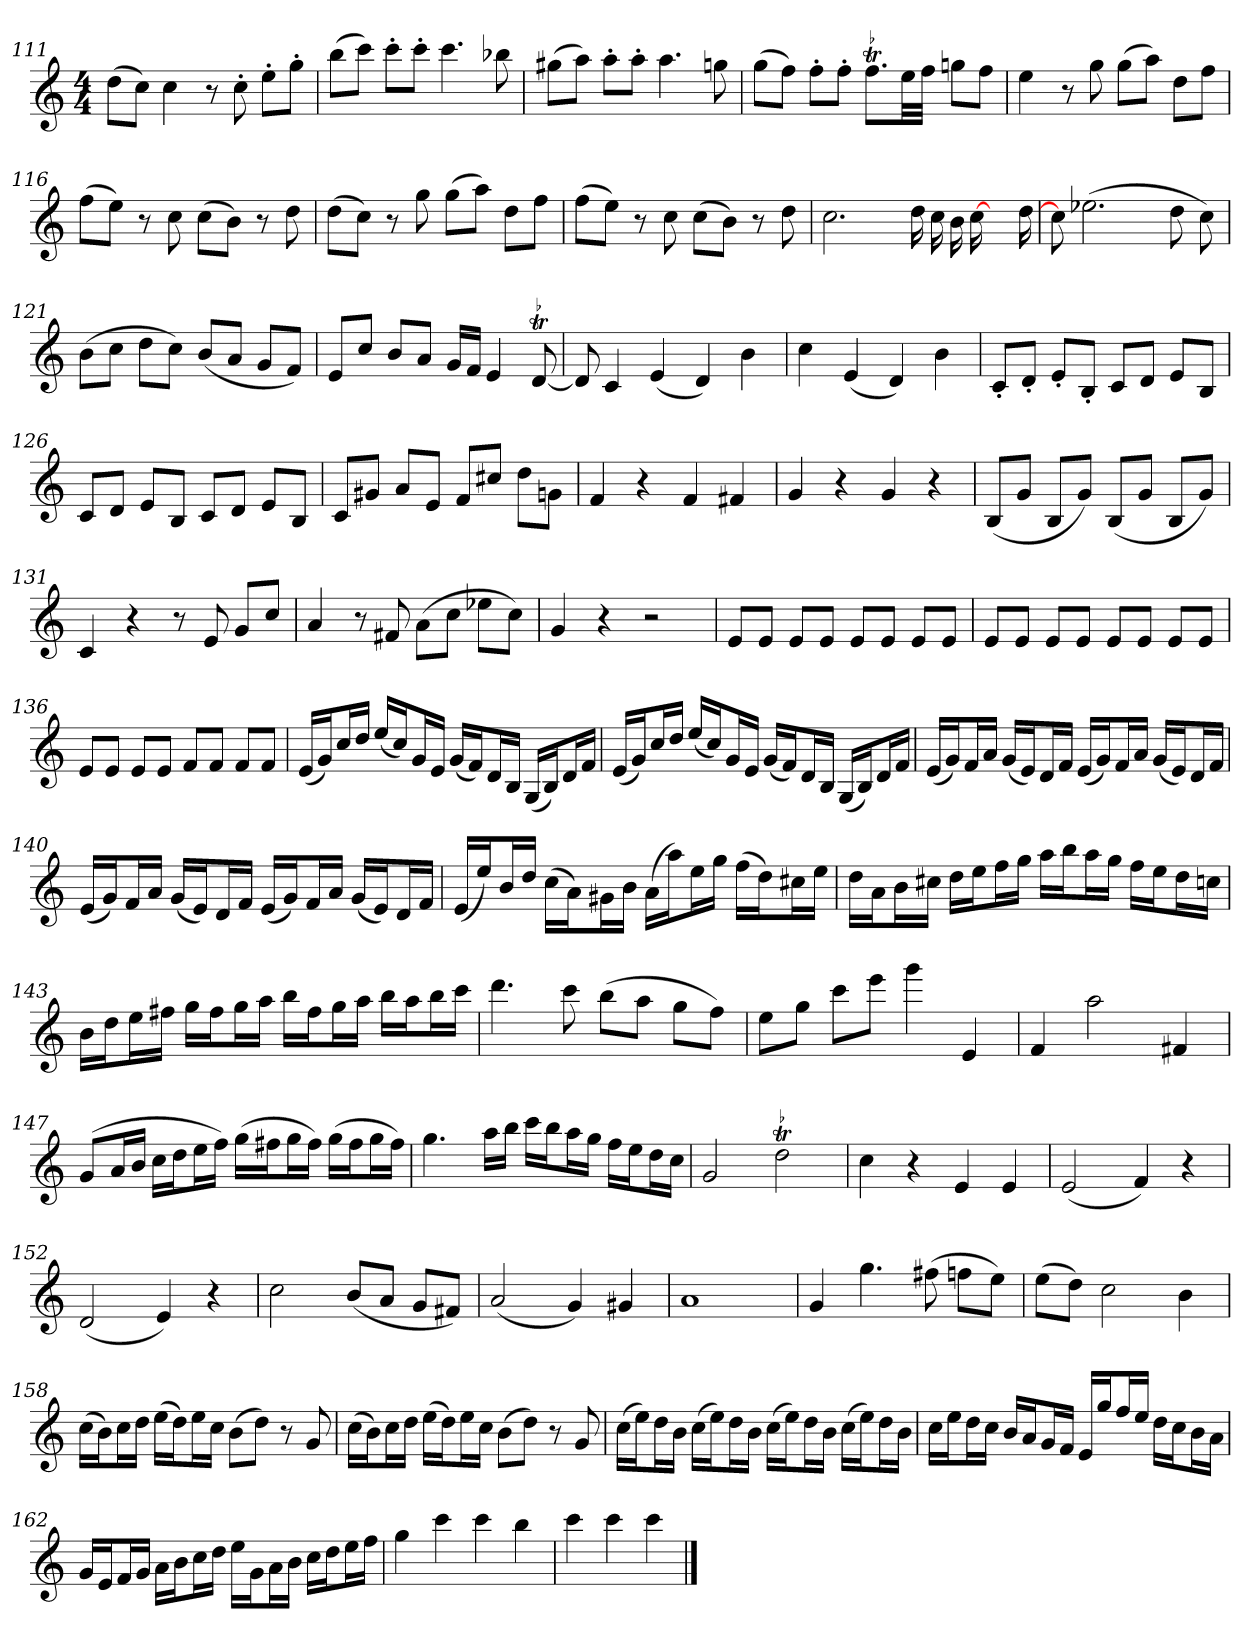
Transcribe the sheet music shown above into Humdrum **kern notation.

**kern
*part1
*staff1
*clefG2
*k[]
*C:
*M4/4
=111
(8dd\L
8cc\J)
4cc
8r
8cc'
8ee'\L
8gg'\J
=112
(8bb\L
8ccc\J)
8ccc'\L
8ccc'\J
4.ccc
8bb-X
=113
(8gg#X\L
8aa\J)
8aa'\L
8aa'\J
4.aa
8ggn
=114
(8gg\L
8ff\J)
8ff'\L
8ff'\J
!LO:TR:acc=-
8.fft\L
32ee\LL
32ff\JJJ
8ggn\L
8ff\J
=115
4ee
8r
8gg
(8gg\L
8aa\J)
8dd\L
8ff\J
=116
(8ff\L
8ee\J)
8r
8cc
(8cc\L
8b\J)
8r
8dd
=117
(8dd\L
8cc\J)
8r
8gg
(8gg\L
8aa\J)
8dd\L
8ff\J
=118
(8ff\L
8ee\J)
8r
8cc
(8cc\L
8b\J)
8r
8dd
=119
2.cc
16dd
16cc
16b
[16cc
8ryy
16dd
=120
8cc]
(2.ee-X
8dd
8cc)
=121
(8b\L
8cc\J
8dd\L
8cc\J)
(8b/L
8a/J
8g/L
8f/J)
=122
8e/L
8cc/J
8b/L
8a/J
16g/LL
16f/JJ
4e
!LO:TR:acc=-
[8dt
=123
8d]
4c
(4e
4d)
4b
=124
4cc
(4e
4d)
4b
=125
8c'/L
8d'/J
8e'/L
8B'/J
8c/L
8d/J
8e/L
8B/J
=126
8c/L
8d/J
8e/L
8B/J
8c/L
8d/J
8e/L
8B/J
=127
8c/L
8g#X/J
8a/L
8e/J
8f/L
8cc#X/J
8dd\L
8gn\J
=128
4f
4r
4f
4f#X
=129
4g
4r
4g
4r
=130
(8B/L
8g/J
8B/L
8g/J)
(8B/L
8g/J
8B/L
8g/J)
=131
4c
4r
8r
8e
8g/L
8cc/J
=132
4a
8r
8f#X
(8a\L
8cc\J
8ee-X\L
8cc\J)
=133
4g
4r
2r
=134
8e/L
8e/J
8e/L
8e/J
8e/L
8e/J
8e/L
8e/J
=135
8e/L
8e/J
8e/L
8e/J
8e/L
8e/J
8e/L
8e/J
=136
8e/L
8e/J
8e/L
8e/J
8f/L
8f/J
8f/L
8f/J
=137
(16e/LL
16g/J)
16cc/L
16dd/JJ
(16ee/LL
16cc/J)
16g/L
16e/JJ
(16g/LL
16f/J)
16d/L
16B/JJ
(16G/LL
16B/J)
16d/L
16f/JJ
=138
(16e/LL
16g/J)
16cc/L
16dd/JJ
(16ee/LL
16cc/J)
16g/L
16e/JJ
(16g/LL
16f/J)
16d/L
16B/JJ
(16G/LL
16B/J)
16d/L
16f/JJ
=139
(16e/LL
16g/J)
16f/L
16a/JJ
(16g/LL
16e/J)
16d/L
16f/JJ
(16e/LL
16g/J)
16f/L
16a/JJ
(16g/LL
16e/J)
16d/L
16f/JJ
=140
(16e/LL
16g/J)
16f/L
16a/JJ
(16g/LL
16e/J)
16d/L
16f/JJ
(16e/LL
16g/J)
16f/L
16a/JJ
(16g/LL
16e/J)
16d/L
16f/JJ
=141
(16e/LL
16ee/J)
16b/L
16dd/JJ
(16cc\LL
16a\J)
16g#X\L
16b\JJ
(16a\LL
16aa\J)
16ee\L
16gg\JJ
(16ff\LL
16dd\J)
16cc#X\L
16ee\JJ
=142
16dd\LL
16a\J
16b\L
16cc#X\JJ
16dd\LL
16ee\J
16ff\L
16gg\JJ
16aa\LL
16bb\J
16aa\L
16gg\JJ
16ff\LL
16ee\J
16dd\L
16ccn\JJ
=143
16b\LL
16dd\J
16ee\L
16ff#X\JJ
16gg\LL
16ff#\J
16gg\L
16aa\JJ
16bb\LL
16ff#\J
16gg\L
16aa\JJ
16bb\LL
16aa\J
16bb\L
16ccc\JJ
=144
4.ddd
8ccc
(8bb\L
8aa\J
8gg\L
8ff\J)
=145
8ee\L
8gg\J
8ccc\L
8eee\J
4ggg
4e
=146
4f
2aa
4f#X
=147
(8g/L
16a/L
16b/JJ
16cc\LL
16dd\J
16ee\L
16ff\JJ)
(16gg\LL
16ff#X\J
16gg\L
16ff#\JJ)
(16gg\LL
16ff#\J
16gg\L
16ff#\JJ)
=148
4.gg
16aa\LL
16bb\JJ
16ccc\LL
16bb\J
16aa\L
16gg\JJ
16ff\LL
16ee\J
16dd\L
16cc\JJ
=149
2g
!LO:TR:acc=-
2ddt
=150
4cc
4r
4e
4e
=151
(2e
4f)
4r
=152
(2d
4e)
4r
=153
2cc
(8b/L
8a/J
8g/L
8f#X/J)
=154
(2a
4g)
4g#X
=155
1a
=156
4g
4.gg
(8ff#X
8ffn\L
8ee\J)
=157
(8ee\L
8dd\J)
2cc
4b
=158
(16cc\LL
16b\J)
16cc\L
16dd\JJ
(16ee\LL
16dd\J)
16ee\L
16cc\JJ
(8b\L
8dd\J)
8r
8g
=159
(16cc\LL
16b\J)
16cc\L
16dd\JJ
(16ee\LL
16dd\J)
16ee\L
16cc\JJ
(8b\L
8dd\J)
8r
8g
=160
(16cc\LL
16ee\J)
16dd\L
16b\JJ
(16cc\LL
16ee\J)
16dd\L
16b\JJ
(16cc\LL
16ee\J)
16dd\L
16b\JJ
(16cc\LL
16ee\J)
16dd\L
16b\JJ
=161
16cc\LL
16ee\J
16dd\L
16cc\JJ
16b/LL
16a/J
16g/L
16f/JJ
16e/LL
16gg/J
16ff/L
16ee/JJ
16dd\LL
16cc\J
16b\L
16a\JJ
=162
16g/LL
16e/J
16f/L
16g/JJ
16a\LL
16b\J
16cc\L
16dd\JJ
16ee\LL
16g\J
16a\L
16b\JJ
16cc\LL
16dd\J
16ee\L
16ff\JJ
=163
4gg
4ccc
4ccc
4bb
=164
4ccc
4ccc
4ccc
==
*-
